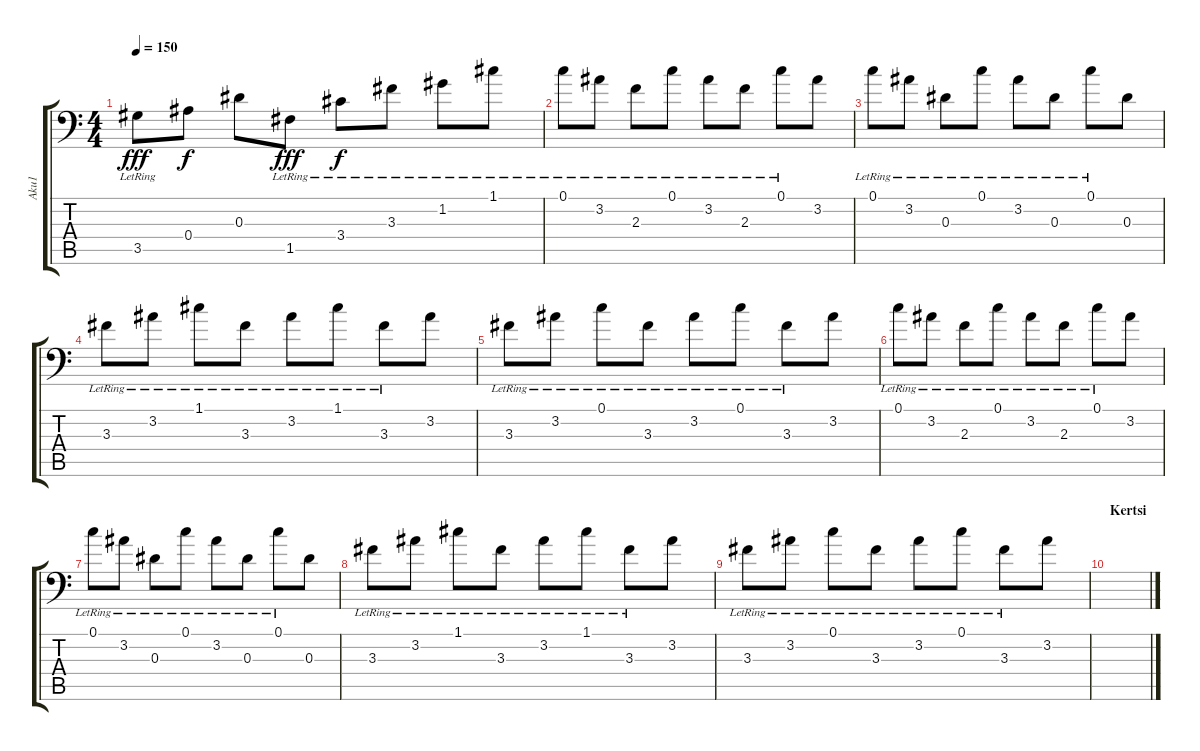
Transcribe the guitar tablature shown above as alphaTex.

\track ("Aku1" "Aku1") {instrument acousticguitarsteel}
\staff {score tabs}
\tuning (C4 G3 Eb3 Bb2 F2 Bb1) {hide}
\ts (4 4)
\tempo 150
\clef f4
\ks c
3.5{lr}.8{dy fff} 0.4.8{dy f} 0.3.8 1.5{lr}.8{dy fff} 3.4{lr}.8{dy f} 3.3{lr}.8 1.2{lr}.8 1.1{lr}.8 |
0.1{lr}.8 3.2{lr}.8 2.3{lr}.8 0.1{lr}.8 3.2{lr}.8 2.3{lr}.8 0.1{lr}.8 3.2.8 |
0.1{lr}.8 3.2{lr}.8 0.3{lr}.8 0.1{lr}.8 3.2{lr}.8 0.3{lr}.8 0.1{lr}.8 0.3.8 |
3.3{lr}.8 3.2{lr}.8 1.1{lr}.8 3.3{lr}.8 3.2{lr}.8 1.1{lr}.8 3.3{lr}.8 3.2.8 |
3.3{lr}.8 3.2{lr}.8 0.1{lr}.8 3.3{lr}.8 3.2{lr}.8 0.1{lr}.8 3.3{lr}.8 3.2.8 |
0.1{lr}.8 3.2{lr}.8 2.3{lr}.8 0.1{lr}.8 3.2{lr}.8 2.3{lr}.8 0.1{lr}.8 3.2.8 |
0.1{lr}.8 3.2{lr}.8 0.3{lr}.8 0.1{lr}.8 3.2{lr}.8 0.3{lr}.8 0.1{lr}.8 0.3.8 |
3.3{lr}.8 3.2{lr}.8 1.1{lr}.8 3.3{lr}.8 3.2{lr}.8 1.1{lr}.8 3.3{lr}.8 3.2.8 |
3.3{lr}.8 3.2{lr}.8 0.1{lr}.8 3.3{lr}.8 3.2{lr}.8 0.1{lr}.8 3.3{lr}.8 3.2.8 |
\section ("" "Kertsi")
